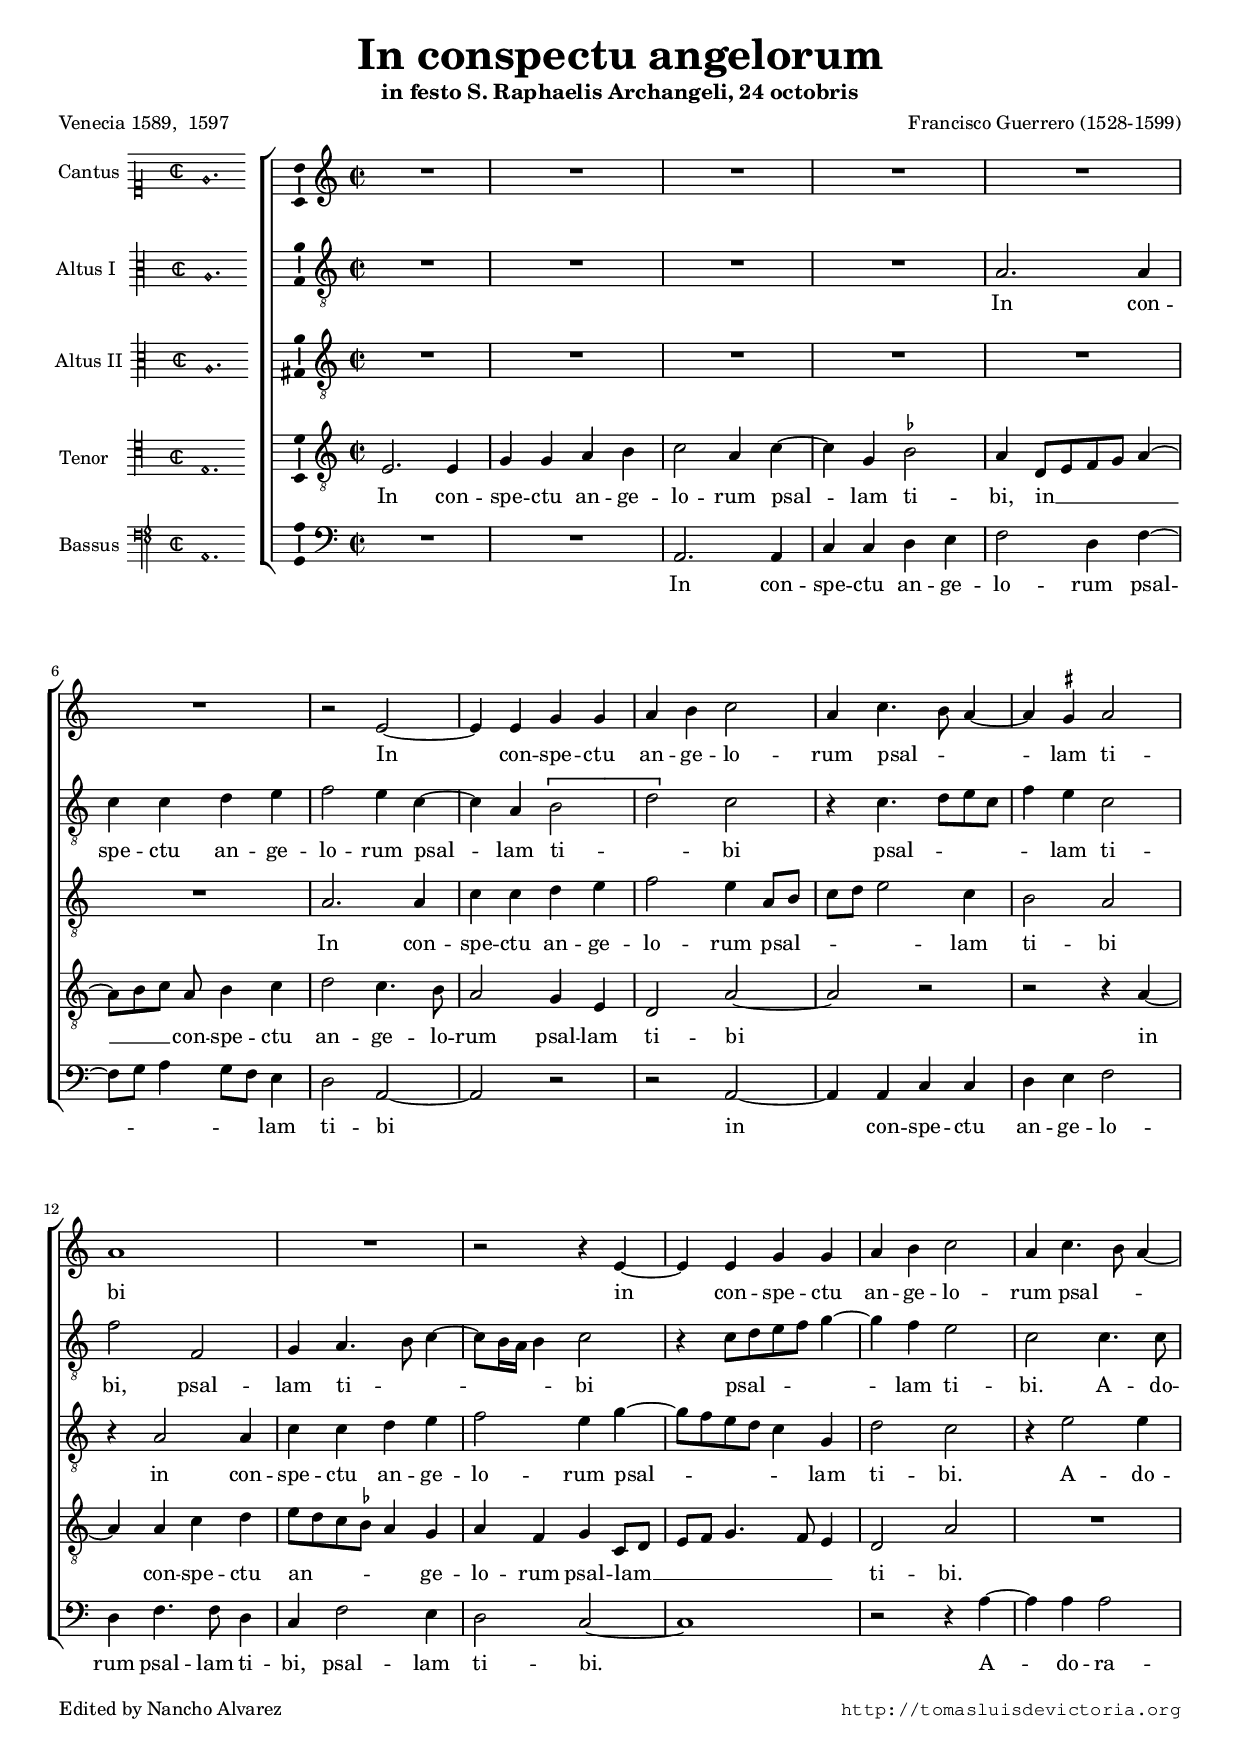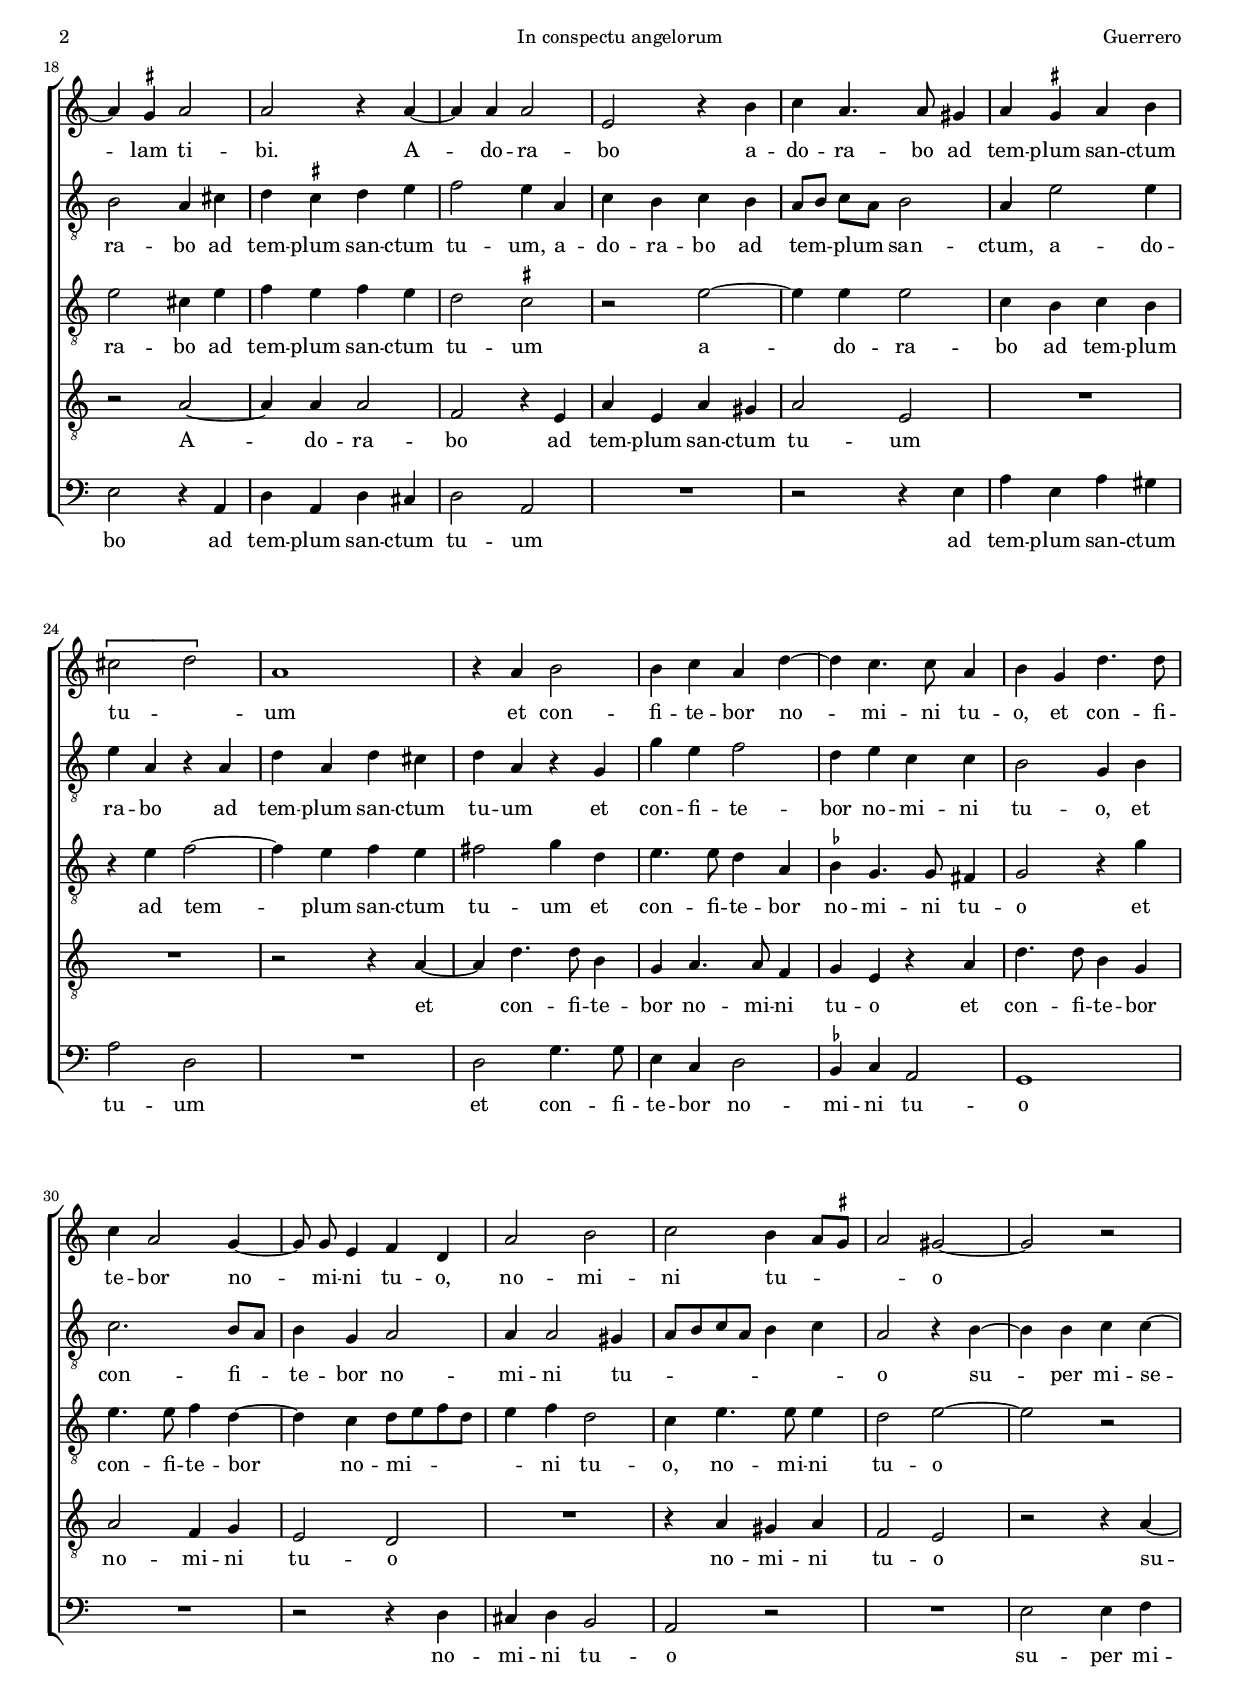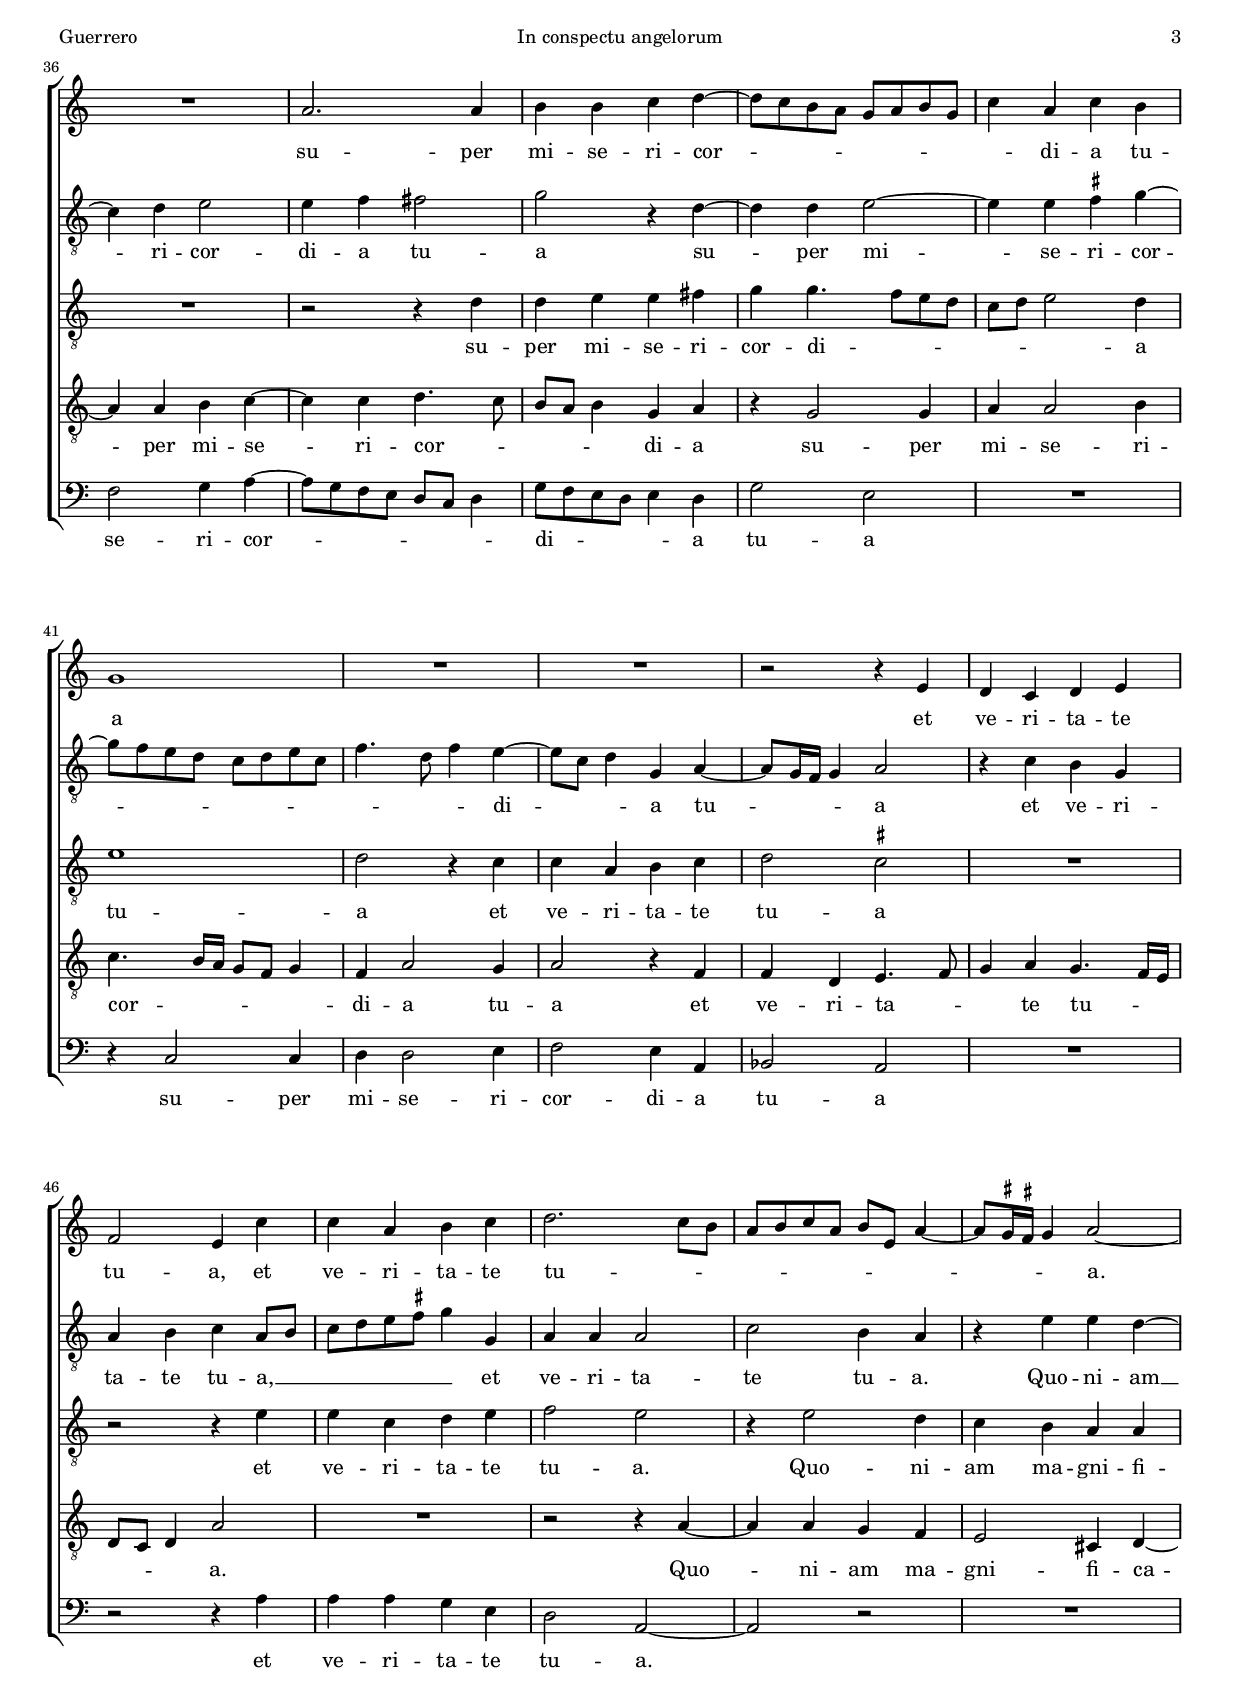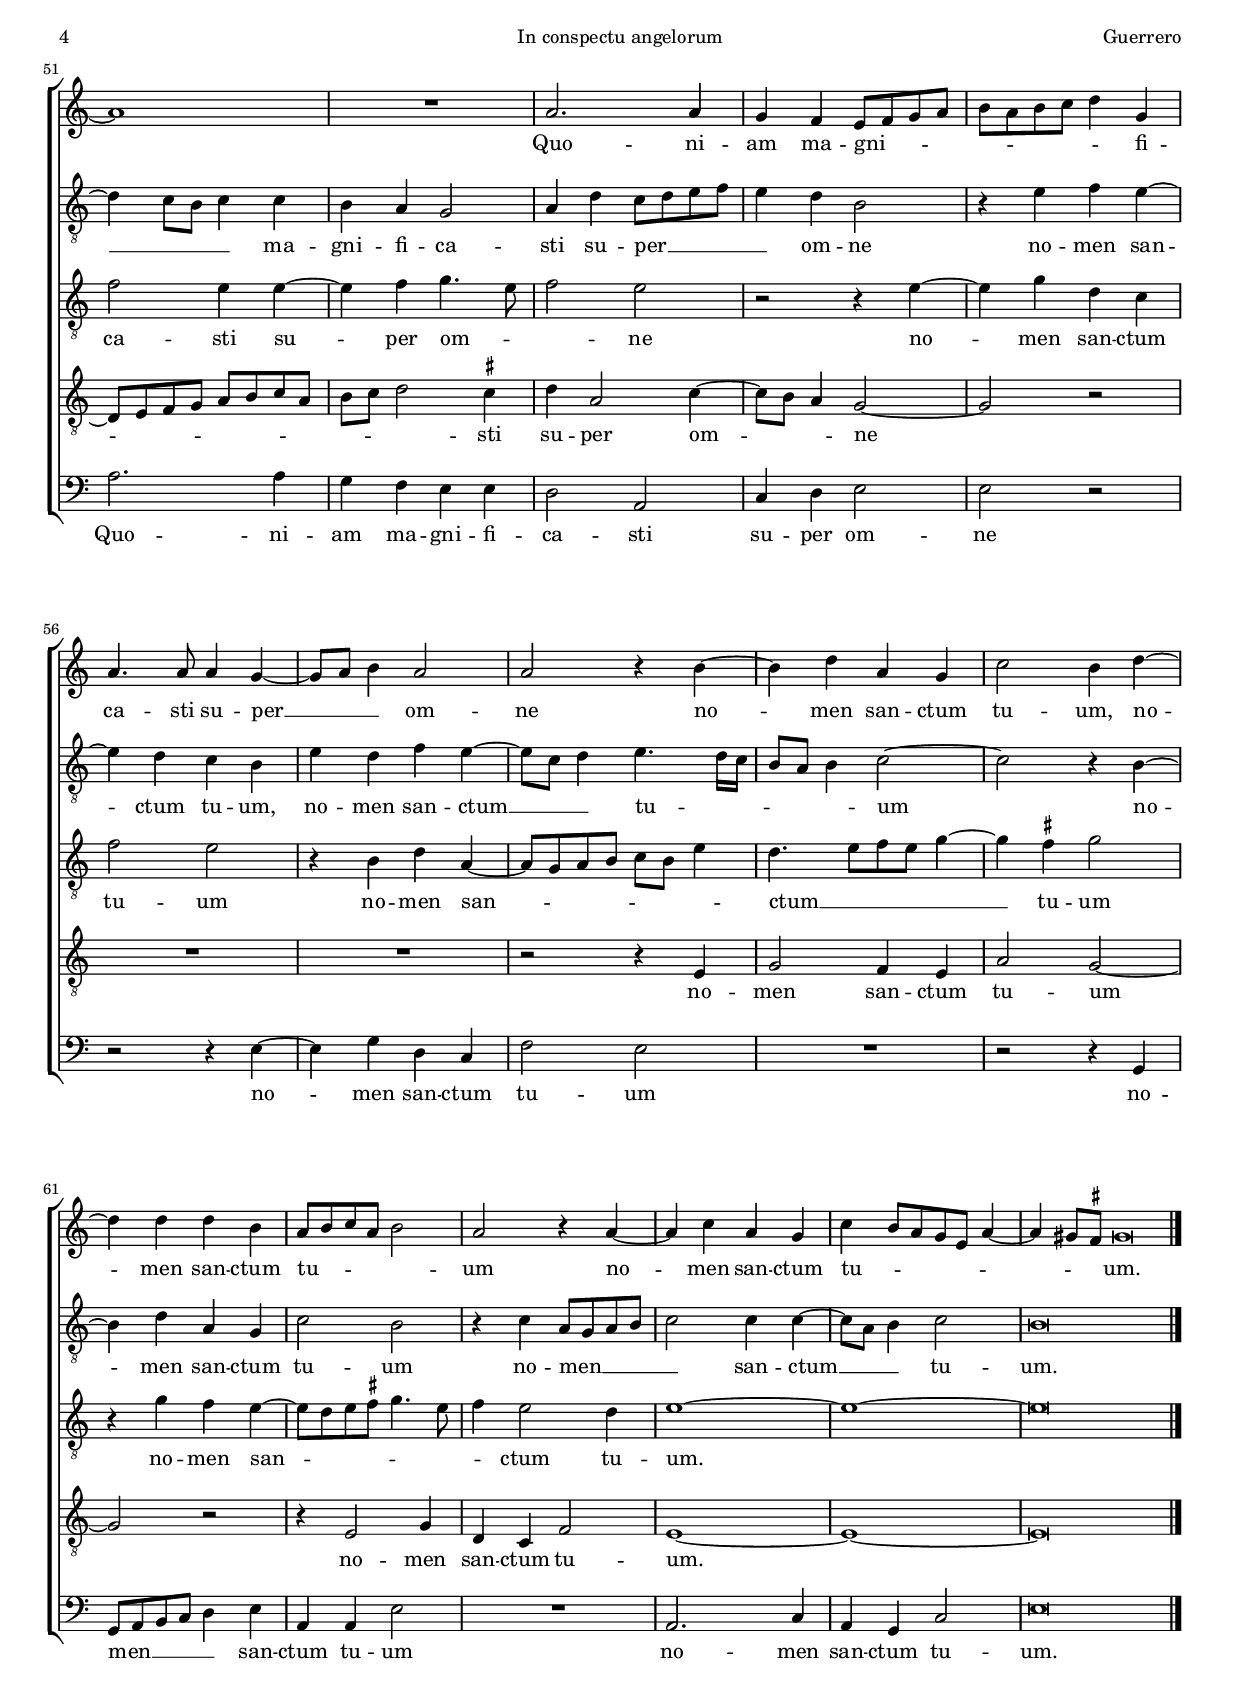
\version "2.22.0"

#(set-default-paper-size "a4")
#(set-global-staff-size 16.4)
#(ly:set-option 'point-and-click #f)
%mobile -s14.5 -i3.2

italicas=\override LyricText.font-shape = #'italic
rectas=\override LyricText.font-shape = #'upright
ss=\once \set suggestAccidentals = ##t
incipitwidth = 20
mtempo={\tempo 4 = 100}
mtempob={\tempo 4 = 50}
mt=#(define-music-function (offset) (number?) ; move lyric text
      #{ \once \override LyricText.X-offset = -$offset #})

htitle="In conspectu angelorum"
hcomposer="Guerrero"

\header {
	title=\markup{\fontsize #3 "In conspectu angelorum"}
	subtitle="in festo S. Raphaelis Archangeli, 24 octobris"
	%subsubtitle=\markup{\null \vspace #1 }
	composer="Francisco Guerrero (1528-1599)"
        pdfauthor=\composer
	%opus="(-)"
	poet=\markup{"Venecia 1589,  1597"}
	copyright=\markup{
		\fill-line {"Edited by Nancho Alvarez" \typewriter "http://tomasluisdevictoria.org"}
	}
%	tagline=""
}


global={\key c \major \time 2/2  \skip 1*66 \bar "|."
}

cantus=\relative c' {
	R1*4/4 |
	R1*4/4 |
	R1*4/4 |
	R1*4/4 |
%5
	R1*4/4 |
	R1*4/4 |
	r2 e ~ |
	e4 e g g |
	a b c2 |
%10
	a4 c4. b8 a4 ~ |
	a \ss gis a2 |
	a1 |
	R1*4/4 |
	r2 r4 e ~ |
%15
	e e g g |
	a b c2 | 
	a4 c4. b8 a4 ~ |
	a \ss gis a2 |
	a r4 a ~ |
%20
	a a a2 |
	e r4 b' |
	c a4. a8 gis4 |
	a \ss gis a b | 
	\[cis2 d\] |
%25
	a1 |
	r4 a b2 |
	b4 c a d ~ |
	d c4. c8 a4 |
	b g d'4. d8 | %\break
%30
	c4 a2 g4 ~ | 
	\set Staff.autoBeaming = ##f
	g8 g e4 f d |
	\set Staff.autoBeaming = ##t
	a'2 b |
	c b4 a8 \ss gis |
	a2 gis ~ |
%35
	gis r |
	R1*4/4 |
	a2. a4 |
	b b c d ~ |
	d8 c b a g a b g |
%40
	c4 a c b |
	g1 |
	R1*4/4 |
	R1*4/4 |
	r2 r4 e |
%45
	d c d e |
	f2 e4 c' |
	c a b c |
	d2. c8 b |
	a b c a b e, a4 ~ |
%50
	a8 \ss gis16 \ss fis gis4 a2 ~ |
	a1 |
	R1*4/4 |
	a2. a4 |
	g f e8 f g a |
%55
	b a b c d4 g, |
	a4. a8 a4 g ~ |
	g8 a b4 a2 |
	a r4 b ~ |
	b d a g |
%60
	c2 b4 d ~ |
	d d d b |
	a8 b c a b2 |
	a r4 a ~ |
	a c a g |
%65
	c  b8[ a g e] a4 ~ |
	a gis8 \ss fis gis\breve*1/4
}

altus=\relative c' {
	R1*4/4 |
	R1*4/4 |
	R1*4/4 |
	R1*4/4 |
%5
	a2. a4 |
	c c d e |
	f2 e4 c ~ |
	c a \[b2 |
	d\] c |
%10
	r4 c4. d8 e c |
	f4 e c2 |
	f f, |
	g4 a4. b8 c4 ~ |
	c8 b16 a b4 c2 |
%15
	r4  c8[ d e f] g4 ~ |
	g f e2 |
	c c4. c8 |
	b2 a4 cis |
	d \ss cis d e |
%20
	f2 e4 a, |
	c b c b |
	 a8[ b]  c[ a] b2 |
	a4 e'2 e4 |
	e a, r a |
%25
	d a d cis |
	d a r g |
	g' e f2 |
	d4 e c c |
	b2 g4 b |
%30
	c2. b8 a |
	b4 g a2 |
	a4 a2 gis4 |
	a8 b c a b4 c |
	a2 r4 b ~ |
%35
	b b c c ~ |
	c d e2 |
	e4 f fis2 |
	g r4 d ~ |
	d d e2 ~ |
%40
	e4 e \ss fis g ~ |
	g8 f e d c d e c |
	f4. d8 f4 e ~ |
	e8 c d4 g, a ~ |
	a8 g16 f g4 a2 |
%45
	r4 c b g |
	a b c a8 b |
	c d e \ss fis g4 g, |
	a a a2 |
	c b4 a |
%50
	r e' e d ~ |
	d c8 b c4 c |
	b a g2 |
	a4 d c8 d e f |
	e4 d b2 |
%55
	r4 e f e ~ |
	e d c b |
	e d f e ~ |
	e8 c d4 e4. d16 c |
	b8 a b4 c2 ~ |
%60
	c r4 b ~ |
	b d a g |
	c2 b |
	r4 c a8 g a b |
	c2 c4 c ~ |
%65
	c8 a b4 c2 |
	b\breve*1/2
}

altusdos=\relative c' {
	R1*4/4 |
	R1*4/4 |
	R1*4/4 |
	R1*4/4 |
%5
	R1*4/4 |
	R1*4/4 |
	a2. a4 |
	c c d e |
	f2 e4 a,8 b |
%10
	c d e2 c4 |
	b2 a |
	r4 a2 a4 |
	c c d e |
	f2 e4 g ~ |
%15
	g8 f e d c4 g |
	d'2 c |
	r4 e2 e4 |
	e2 cis4 e |
	f e f e |
%20
	d2 \ss cis |
	r e ~ |
	e4 e e2 |
	c4 b c b |
	r e f2 ~ |
%25
	f4 e f e |
	fis2 g4 d |
	e4. e8 d4 a |
	\ss bes g4. g8 fis4 |
	g2 r4 g' |
%30
	e4. e8 f4 d ~ |
	d c d8 e f d |
	e4 f d2 |
	c4 e4. e8 e4 |
	d2 e ~ |
%35
	e r |
	R1*4/4 |
	r2 r4 d |
	d e e fis |
	g g4. f8 e d |
%40
	c d e2 d4 |
	e1 |
	d2 r4 c |
	c a b c |
	d2 \ss cis |
%45
	R1*4/4 |
	r2 r4 e |
	e c d e |
	f2 e |
	r4 e2 d4 |
%50
	c b a a |
	f'2 e4 e ~ |
	e f g4. e8 |
	f2 e |
	r r4 e ~ |
%55
	e g d c |
	f2 e |
	r4 b d a ~ |
	a8 g a b c b e4 |
	d4.  e8[ f e] g4 ~ |
%60
	g \ss fis g2 |
	r4 g f e ~ |
	e8 d e \ss fis g4. e8 |
	f4 e2 d4 |
	e1 ~ |
%65
	e ~ |
	e\breve*1/2
}

tenor=\relative c {
	e2. e4 |
	g g a b |
	c2 a4 c ~ |
	c g \ss bes2 |
%5
	a4  d,8[ e f g] a4 ~ |
	 a8[ b c] a b4 c |
	d2 c4. b8 |
	a2 g4 e |
	d2 a' ~ |
%10
	a r |
	r r4 a ~ |
	a a c d |
	e8 d c \ss bes a4 g |
	a f g c,8 d |
%15
	e f g4. f8 e4 |
	d2 a' |
	R1*4/4 |
	r2 a ~ |
	a4 a a2 |
%20
	f r4 e |
	a e a gis |
	a2 e |
	R1*4/4 |
	R1*4/4 |
%25
	r2 r4 a ~ |
	a d4. d8 b4 |
	g a4. a8 f4 |
	g e r a |
	d4. d8 b4 g |
%30
	a2 f4 g |
	e2 d |
	R1*4/4 |
	r4 a' gis a |
	f2 e |
%35
	r r4 a ~ |
	a a b c ~ |
	c c d4. c8 |
	b a b4 g a |
	r g2 g4 |
%40
	a a2 b4 |
	c4. b16 a g8 f g4 |
	f a2 g4 |
	a2 r4 f |
	f d e4. f8 |
%45
	g4 a g4. f16 e |
	d8 c d4 a'2 |
	R1*4/4 |
	r2 r4 a ~ |
	a a g f |
%50
	e2 cis4 d ~ |
	d8 e f g a b c a |
	b c d2 \ss cis4 |
	d a2 c4 ~ |
	c8 b a4 g2 ~ |
%55
	g r |
	R1*4/4 |
	R1*4/4 |
	r2 r4 e |
	g2 f4 e | % CSIC errata a2 g4
%60
	a2 g ~ |
	g r |
	r4 e2 g4 |
	d c f2 |
	e1 ~ |
%65
	e ~ |
	e\breve*1/2
}

bassus=\relative c {
	R1*4/4 |
	R1*4/4 |
	a2. a4 |
	c c d e |
%5
	f2 d4 f ~ |
	f8 g a4 g8 f e4 |
	d2 a ~ |
	a r |
	r a ~ |
%10
	a4 a c c |
	d e f2 |
	d4 f4. f8 d4 |
	c f2 e4 |
	d2 c ~ |
%15
	c1 |
	r2 r4 a' ~ |
	a a a2 |
	e r4 a, |
	d a d cis |
%20
	d2 a |
	R1*4/4 |
	r2 r4 e' |
	a e a gis |
	a2 d, |
%25
	R1*4/4 |
	d2 g4. g8 |
	e4 c d2 |
	\ss bes4 c a2 |
	g1 |
%30
	R1*4/4 |
	r2 r4 d' |
	cis d b2 |
	a r |
	R1*4/4 |
%35
	e'2 e4 f |
	f2 g4 a ~ |
	a8 g f e d c d4 |
	g8 f e d e4 d |
	g2 e |
%40
	R1*4/4 |
	r4 c2 c4 |
	d d2 e4 |
	f2 e4 a, |
	bes2 a |
%45
	R1*4/4 |
	r2 r4 a' |
	a a g e |
	d2 a ~ |
	a r |
%50
	R1*4/4 |
	a'2. a4 |
	g f e e |
	d2 a |
	c4 d e2 |
%55
	e r |
	r r4 e ~ |
	e g d c |
	f2 e |
	R1*4/4 |
%60
	r2 r4 g, |
	g8 a b c d4 e |
	a, a e'2 |
	R1*4/4 |
	a,2. c4 | % CSIC errata d4, lo corrijo a c4 aunque hay octavas con el altus, pero es la imitación de las otras voces
%65
	a g c2 |
	e\breve*1/2
}

textocantus=\lyricmode{
In _ con -- spe -- ctu an -- ge -- lo -- rum
psal -- _ _ _ lam ti -- bi
in _ con -- spe -- ctu an -- ge -- lo -- rum 
\mt #.5 psal -- _ _ _ lam ti -- bi.
A -- _ do -- ra -- bo
a -- do -- ra -- bo ad tem -- plum san -- ctum tu -- _ um
et con -- fi -- te -- bor no -- _ mi -- ni tu -- o,
et con -- fi -- te -- bor no -- _ mi -- ni tu -- o,
no -- mi -- ni tu -- _ _ _ o _
su -- per mi -- se -- ri -- cor -- _ _ _ _ _ _ _ _ _ di -- a tu -- a
et ve -- ri -- ta -- te tu -- a,
et ve -- ri -- ta -- te tu -- _ _ _ _ _ _ _ _ _ _ _ _ _ a. _
Quo -- ni -- am ma -- gni -- _ _ _ _ _ _ _ _ fi -- ca -- sti su -- per __ _ _ _ om -- ne
no -- _ men san -- ctum tu -- um,
no -- _ men san -- ctum tu -- _ _ _ _ um
no -- _ men san -- ctum tu -- _ _ _ _ _ _ _ _ um.
}

textoaltus=\lyricmode{
In con -- spe -- ctu an -- ge -- lo -- rum psal -- _ lam ti -- _ bi
\mt #.5 psal -- _ _ _ _ lam ti -- bi,
psal -- lam ti -- _ _ _ _ _ _ bi
psal -- _ _ _ _ _ lam ti -- bi.
A -- do -- ra -- bo ad tem -- plum san -- ctum tu -- um,
a -- do -- ra -- bo ad \mt #.4 tem -- _ \mt #.7 plum _ san -- ctum,
a -- do -- ra -- bo
ad tem -- plum san -- ctum tu -- um
et con -- fi -- te -- bor no -- mi -- ni tu -- o,
et con -- fi -- _ te -- bor no -- mi -- ni tu -- _ _ _ _ _ _ o
su -- _ per mi -- se -- _ ri -- cor -- di -- a tu -- a
su -- _ per mi -- _ se -- ri -- \mt #.5 cor -- _ _ _ _ _ _ _ _ _ _ _ di -- _ _ _ a
tu -- _ _ _ _ a
et ve -- ri -- ta -- te tu -- a, __ _ _ _ _ _ _ 
et ve -- ri -- ta -- te tu -- a.
Quo -- ni -- \mt #.5 am __ _ _ _ _ ma -- gni -- fi -- ca -- sti su -- per __ _ _ _ _ om -- ne
no -- men \mt #.7 san -- _ ctum tu -- um,
no -- men san -- \mt #.4 ctum __ _ _ _ tu -- _ _ _ _ _ um _
no -- _ men san -- ctum tu -- um
no -- men __ _ _ _ _ san -- \mt #.5 ctum __ _ _ _ tu -- um.
}

textoaltusdos=\lyricmode{
In con -- spe -- ctu an -- ge -- lo -- rum \mt #.3 psal -- _ _ _ _ lam ti -- bi
in con -- spe -- ctu an -- ge -- lo -- rum psal -- _ _ _ _ _ lam ti -- bi.
A -- do -- ra -- bo ad tem -- plum san -- ctum tu -- um
a -- _ do -- ra -- bo ad tem -- plum ad tem -- _ plum san -- ctum tu -- um
et con -- fi -- te -- bor no -- mi -- ni tu -- o
et con -- fi -- te -- bor _
no -- mi -- _ _ _ _ ni tu -- o,
no -- mi -- ni tu -- o _
su -- per mi -- se -- ri -- cor -- di -- _ _ _ _ _ _ a tu -- a
et ve -- ri -- ta -- te tu -- a
et ve -- ri -- ta -- te tu -- a.
Quo -- ni -- am ma -- gni -- fi -- ca -- sti su -- _ per om -- _ _ ne
no -- _ men san -- ctum tu -- um
no -- men san -- _ _ _ _ _ _ _ ctum __ _ _ _ _ _ tu -- um
no -- men san -- _ _ _ _ _ _ _ ctum tu -- um. _ _ 
}

textotenor=\lyricmode{
In con -- spe -- ctu an -- ge -- lo -- rum psal -- _ lam ti -- bi,
in __ _ _ _ _ _ _ _ con -- spe -- ctu an -- ge -- lo -- rum
psal -- lam ti -- bi _
in _ con -- spe -- ctu an -- _ _ _ _ ge -- lo -- rum psal -- lam __ _ _ _ _ _ _ ti -- bi.
A -- _ do -- ra -- bo
ad tem -- plum san -- ctum tu -- um
et _ con -- fi -- te -- bor no -- mi -- ni tu -- o
et con -- fi -- te -- bor no -- mi -- ni tu -- o
no -- mi -- ni tu -- o
su -- _ per mi -- se -- _ ri -- cor -- _ _ _ _ di -- a
su -- per mi -- se -- ri -- cor -- _ _ _ _ _ di -- a tu -- a
et ve -- ri -- ta -- _ _ te tu -- _ _ _ _ _ a.
\mt #1 Quo -- _ ni -- am ma -- gni -- fi -- ca -- _ _ _ _ _ _ _ _ _ _ _ sti su -- per om -- _ _ _ ne _
no -- men san -- ctum tu -- um _
no -- men san -- ctum tu -- um. _ _ 
}

textobassus=\lyricmode{
In con -- spe -- ctu an -- ge -- lo -- rum \mt #1 psal -- _ _ _ _ _ lam ti -- bi _
in _ con -- spe -- ctu an -- ge -- lo -- rum psal -- lam ti -- bi,
psal -- lam ti -- bi. _
A -- _ do -- ra -- bo
ad tem -- plum san -- ctum tu -- um
ad tem -- plum san -- ctum tu -- um
et con -- fi -- te -- bor no -- mi -- ni tu -- o
no -- mi -- ni tu -- o
su -- per mi -- se -- ri -- \mt #.2 cor -- _ _ _ _ _ _ _ di -- _ _ _ _ a tu -- a
su -- per mi -- se -- ri -- cor -- di -- a tu -- a
et ve -- ri -- ta -- te tu -- a. _
Quo -- ni -- am ma -- gni -- fi -- ca -- sti
su -- per om -- ne
no -- _ men san -- ctum tu -- um
no -- men __ _ _ _ _ san -- ctum tu -- um
no -- men san -- ctum tu -- um.
}


incipitcantus=\markup{
	\score{
		{ 
		\set Staff.instrumentName="Cantus "
		\override NoteHead.style = #'neomensural
		\override Staff.TimeSignature.style = #'neomensural
		\cadenzaOn 
		\clef "petrucci-c1"
		\key c \major
		\time 2/2
                e'1.
		} 

	\layout { line-width=\incipitwidth indent = 0 }
	}
}

incipitaltus=\markup{
	\score{
		{ 
		\set Staff.instrumentName="Altus I  "
		\override NoteHead.style = #'neomensural 
		\override Staff.TimeSignature.style = #'neomensural
		\cadenzaOn 
		\clef "petrucci-c3"
		\key c \major
		\time 2/2
                a1.
		} 
	\layout { line-width=\incipitwidth indent = 0 }
	}
}


incipitaltusdos=\markup{
	\score{
		{ 
		\set Staff.instrumentName="Altus II "
		\override NoteHead.style = #'neomensural 
		\override Staff.TimeSignature.style = #'neomensural
		\cadenzaOn 
		\clef "petrucci-c3"
		\key c \major
		\time 2/2
                a1.
		} 
	\layout { line-width=\incipitwidth indent = 0 }
	}
}



incipittenor=\markup{
	\score{
		{ 
		\set Staff.instrumentName="Tenor   "
		\override NoteHead.style = #'neomensural 
		\override Staff.TimeSignature.style = #'neomensural
		\cadenzaOn 
		\clef "petrucci-c4"
		\key c \major
		\time 2/2
                e1.
		} 
	\layout { line-width=\incipitwidth indent=0 }
	}
}

incipitbassus=\markup{
	\score{
		{ 
		\set Staff.instrumentName="Bassus "
		\override NoteHead.style = #'neomensural
		\override Staff.TimeSignature.style = #'neomensural
		\cadenzaOn 
		\clef "petrucci-f4"
		\key c \major
		\time 2/2
                a,1.
		} 
	\layout { line-width=\incipitwidth indent = 0 }
	}
}

%\layout {
%       \context {\Voice
%               \remove Ligature_bracket_engraver
%               \consists Mensural_ligature_engraver
%       }
%       line-width=\incipitwidth
%       indent = 0
%}

\score {\transpose c' c'{
\new ChoirStaff<<

	\new Staff <<\global
	\new Voice="v1" {
		\set Staff.instrumentName=\incipitcantus
		\clef "treble"
		\cantus }
	\new Lyrics \lyricsto "v1" {\textocantus }
	>>

	\new Staff <<\global
	\new Voice="v2" {
		\set Staff.instrumentName=\incipitaltus
		\clef "G_8"
		\altus }
	\new Lyrics \lyricsto "v2" {\textoaltus }
	>>
	
	\new Staff <<\global
	\new Voice="v5" {
		\set Staff.instrumentName=\incipitaltusdos
		\clef "G_8"
		\altusdos }
	\new Lyrics \lyricsto "v5" {\textoaltusdos }
	>>

        \new Staff <<\global
	\new Voice="v3" {
		\set Staff.instrumentName=\incipittenor
		\clef "G_8"
		\tenor }
	\new Lyrics \lyricsto "v3" {\textotenor }
	>>

	\new Staff <<\global
	\new Voice="v4" {
		\set Staff.instrumentName=\incipitbassus
		\clef "bass"
		\bassus }
	\new Lyrics \lyricsto "v4" {\textobassus }
	>>
	
>>

	} % transpose

\layout{ 
	\context {\Lyrics 
		\override VerticalAxisGroup.staff-affinity = #UP
		\override VerticalAxisGroup.nonstaff-relatedstaff-spacing =
			#'((basic-distance . 0) (minimum-distance . 0) (padding . 1))
		\override LyricText.font-size = #1.2
		\override LyricHyphen.minimum-distance = #0.5
	}
	\context {\Score 
		tempoHideNote = ##t
		\override BarNumber.padding = #2 
	}
	\context {\Voice 
		melismaBusyProperties = #'()
		%autoBeaming = ##f
	}
	\context {\Staff 
                %\RemoveEmptyStaves
                %\override VerticalAxisGroup.remove-first = ##t
		\override VerticalAxisGroup.staff-staff-spacing =
			#'((basic-distance . 11) (minimum-distance . 0) (padding . 1))
		\consists Ambitus_engraver 
		\override LigatureBracket.padding = #1
	}
}

%\midi { \mtempo }

}


\paper{
	evenHeaderMarkup=\markup  \fill-line { \fromproperty #'page:page-number-string \htitle \hcomposer }
	oddHeaderMarkup= \markup  \fill-line { \on-the-fly #not-first-page \hcomposer \on-the-fly #not-first-page \htitle \on-the-fly #not-first-page \fromproperty #'page:page-number-string }
	%system-count=20
	%page-count = 8
	systems-per-page = 3
	ragged-last-bottom = ##f
	indent=3.6\cm
	system-system-spacing =
	#'((basic-distance . 20) (minimum-distance . 0) (padding . 5))
	top-system-spacing = % header
	#'((basic-distance . 9) (minimum-distance . 0) (padding . 0))
	last-bottom-spacing = % footer
	#'((basic-distance . 12) (minimum-distance . 0) (padding . 0))
	markup-system-spacing.padding = #1.5
}
